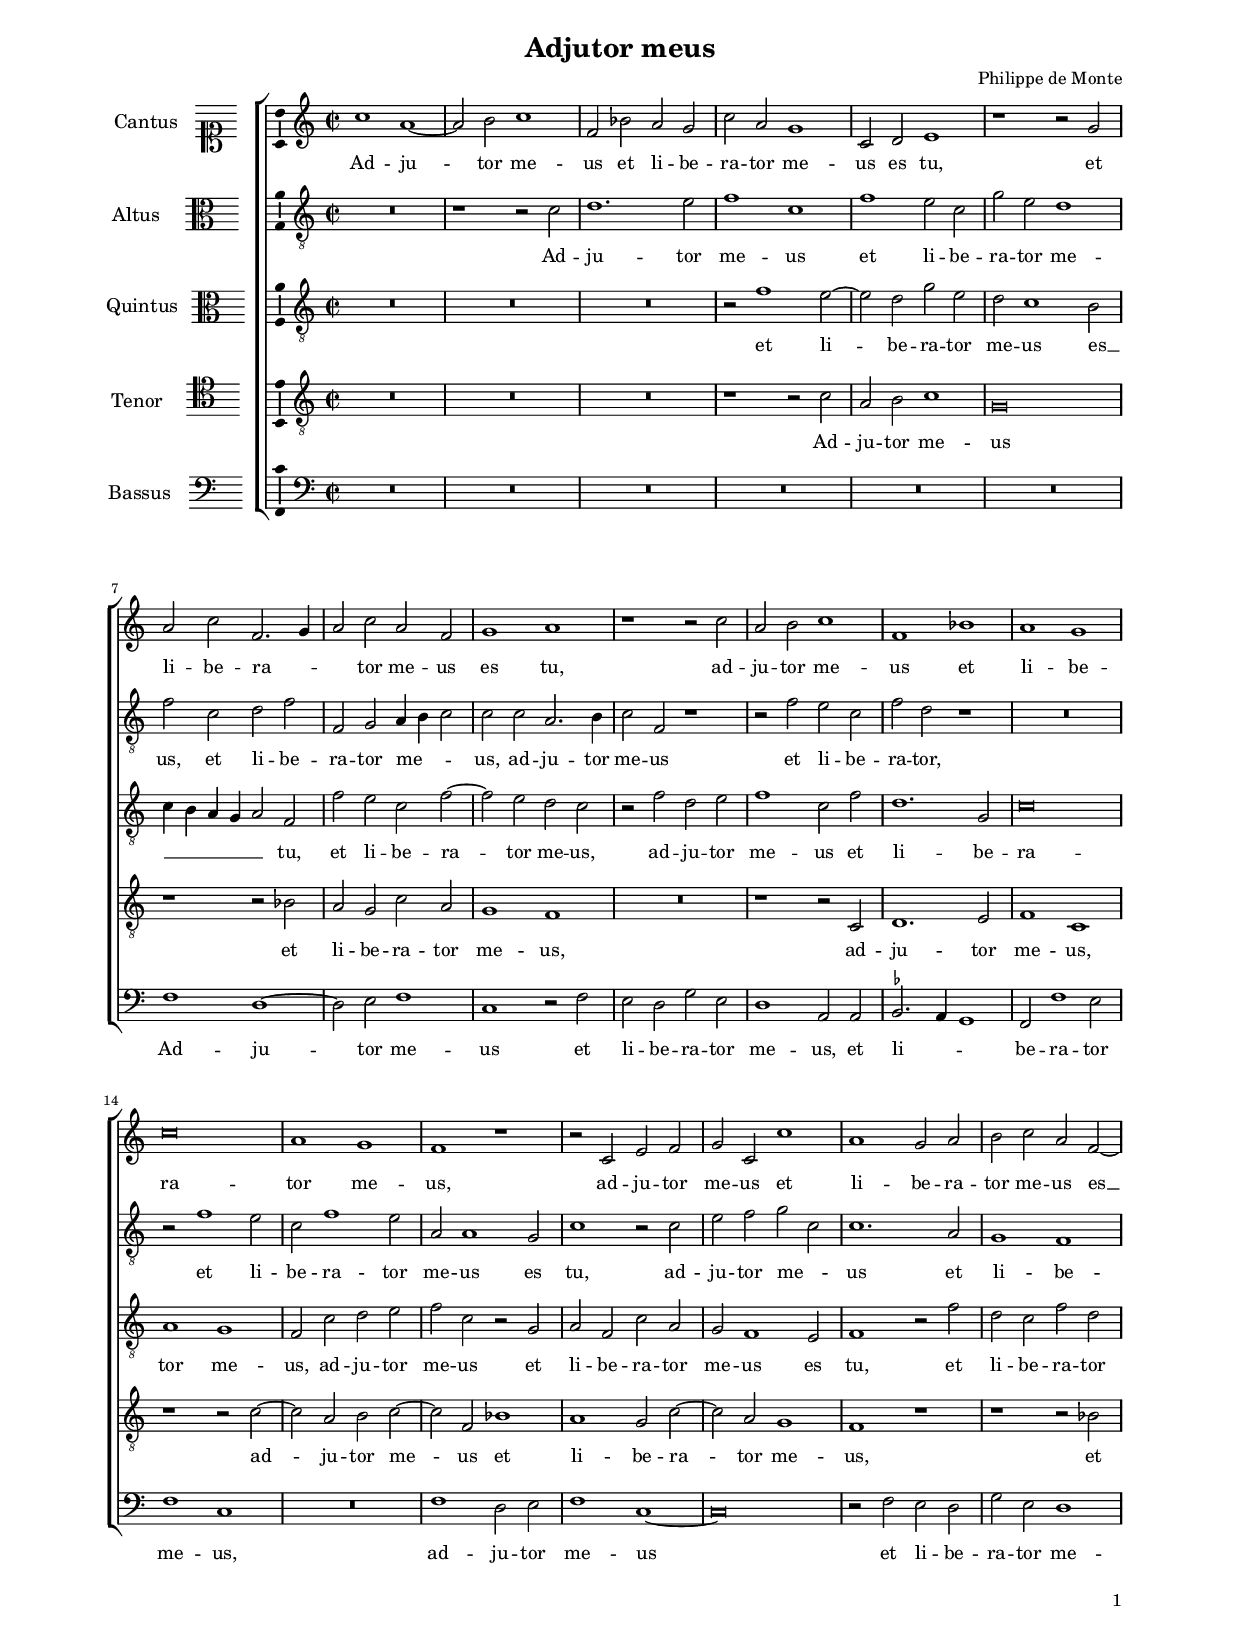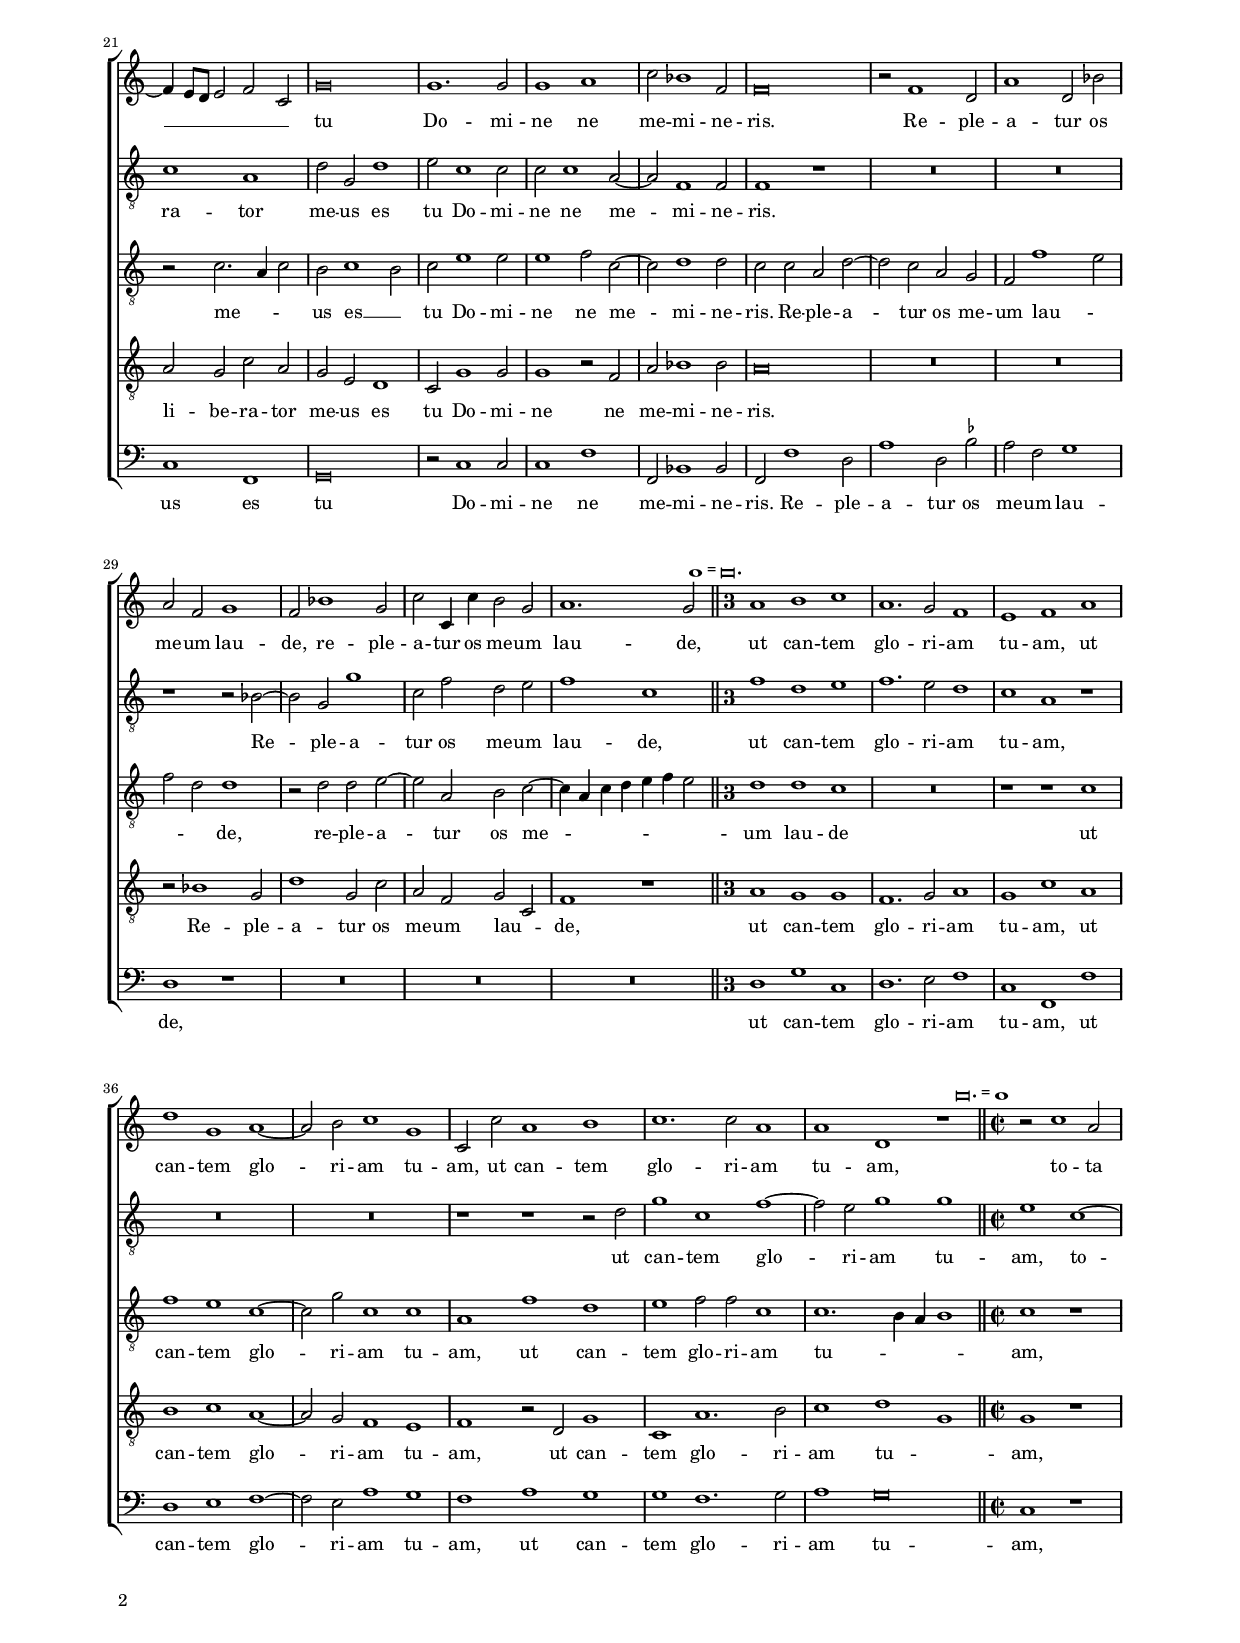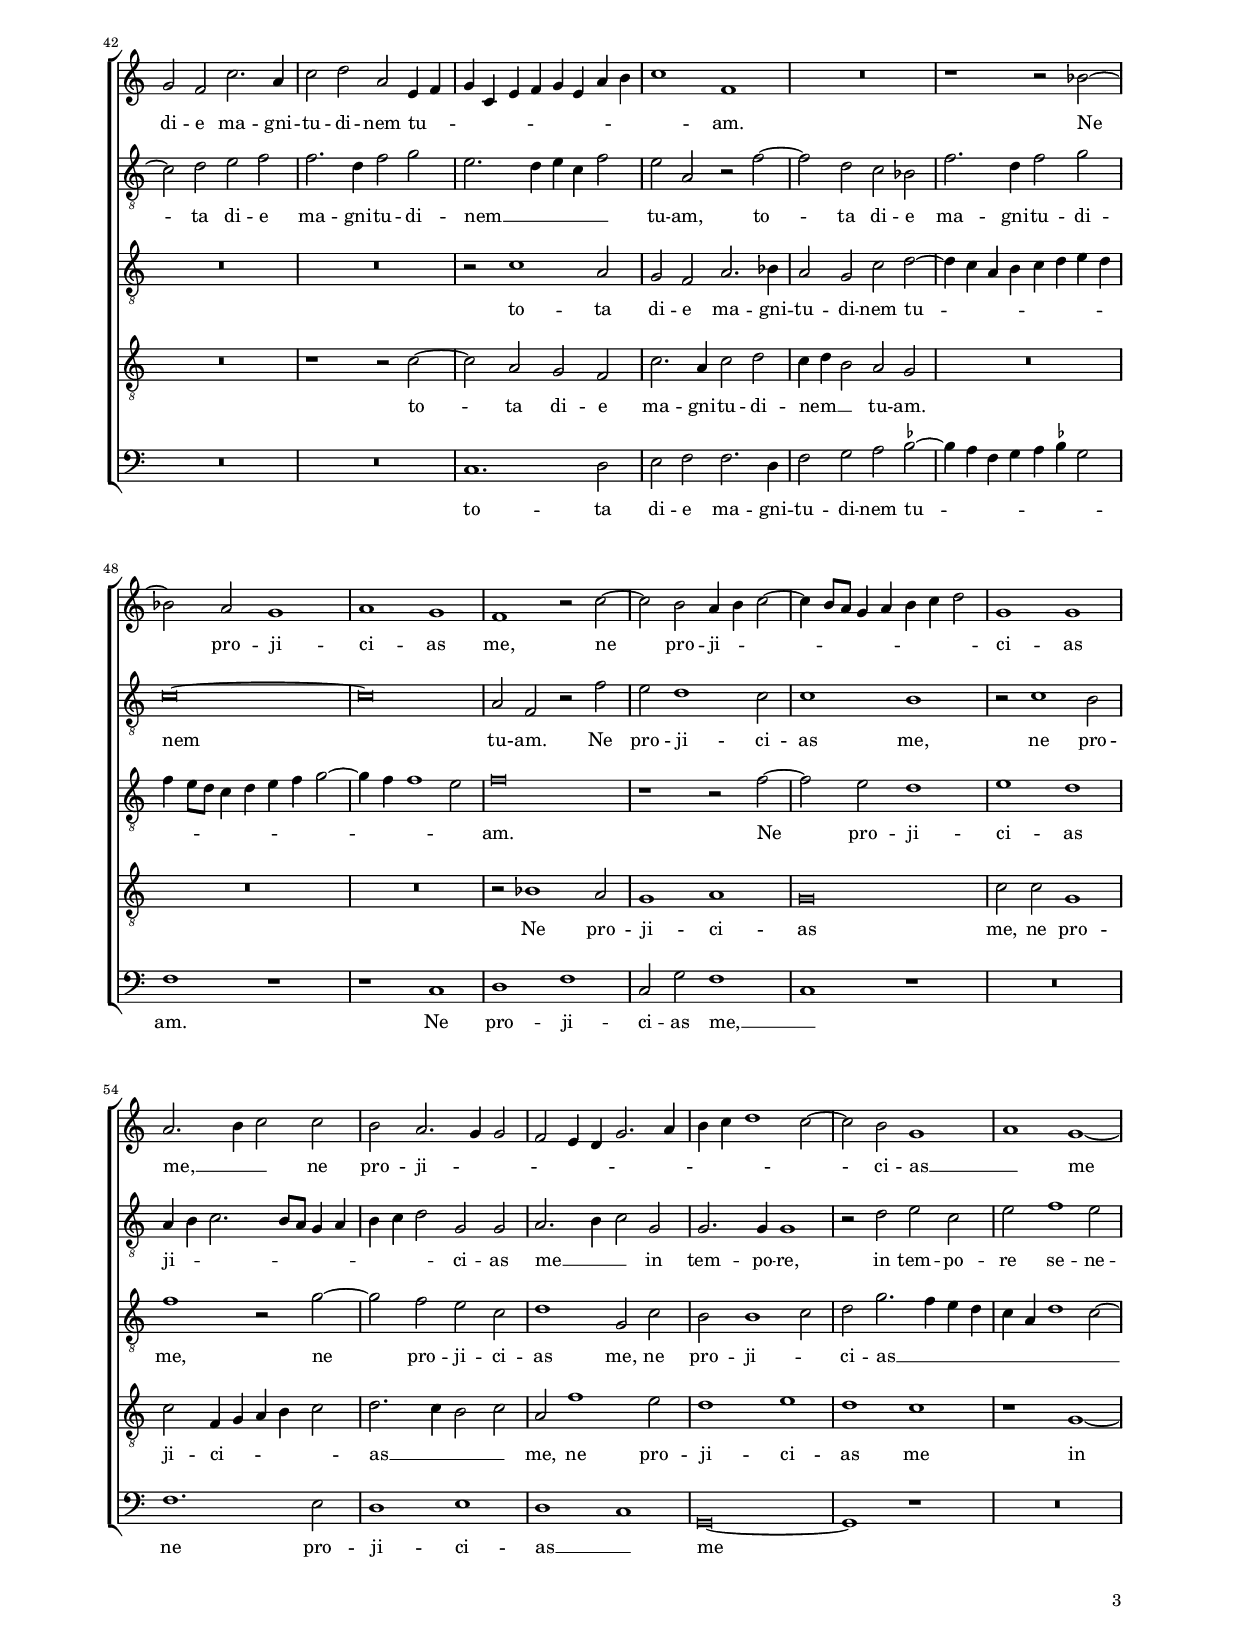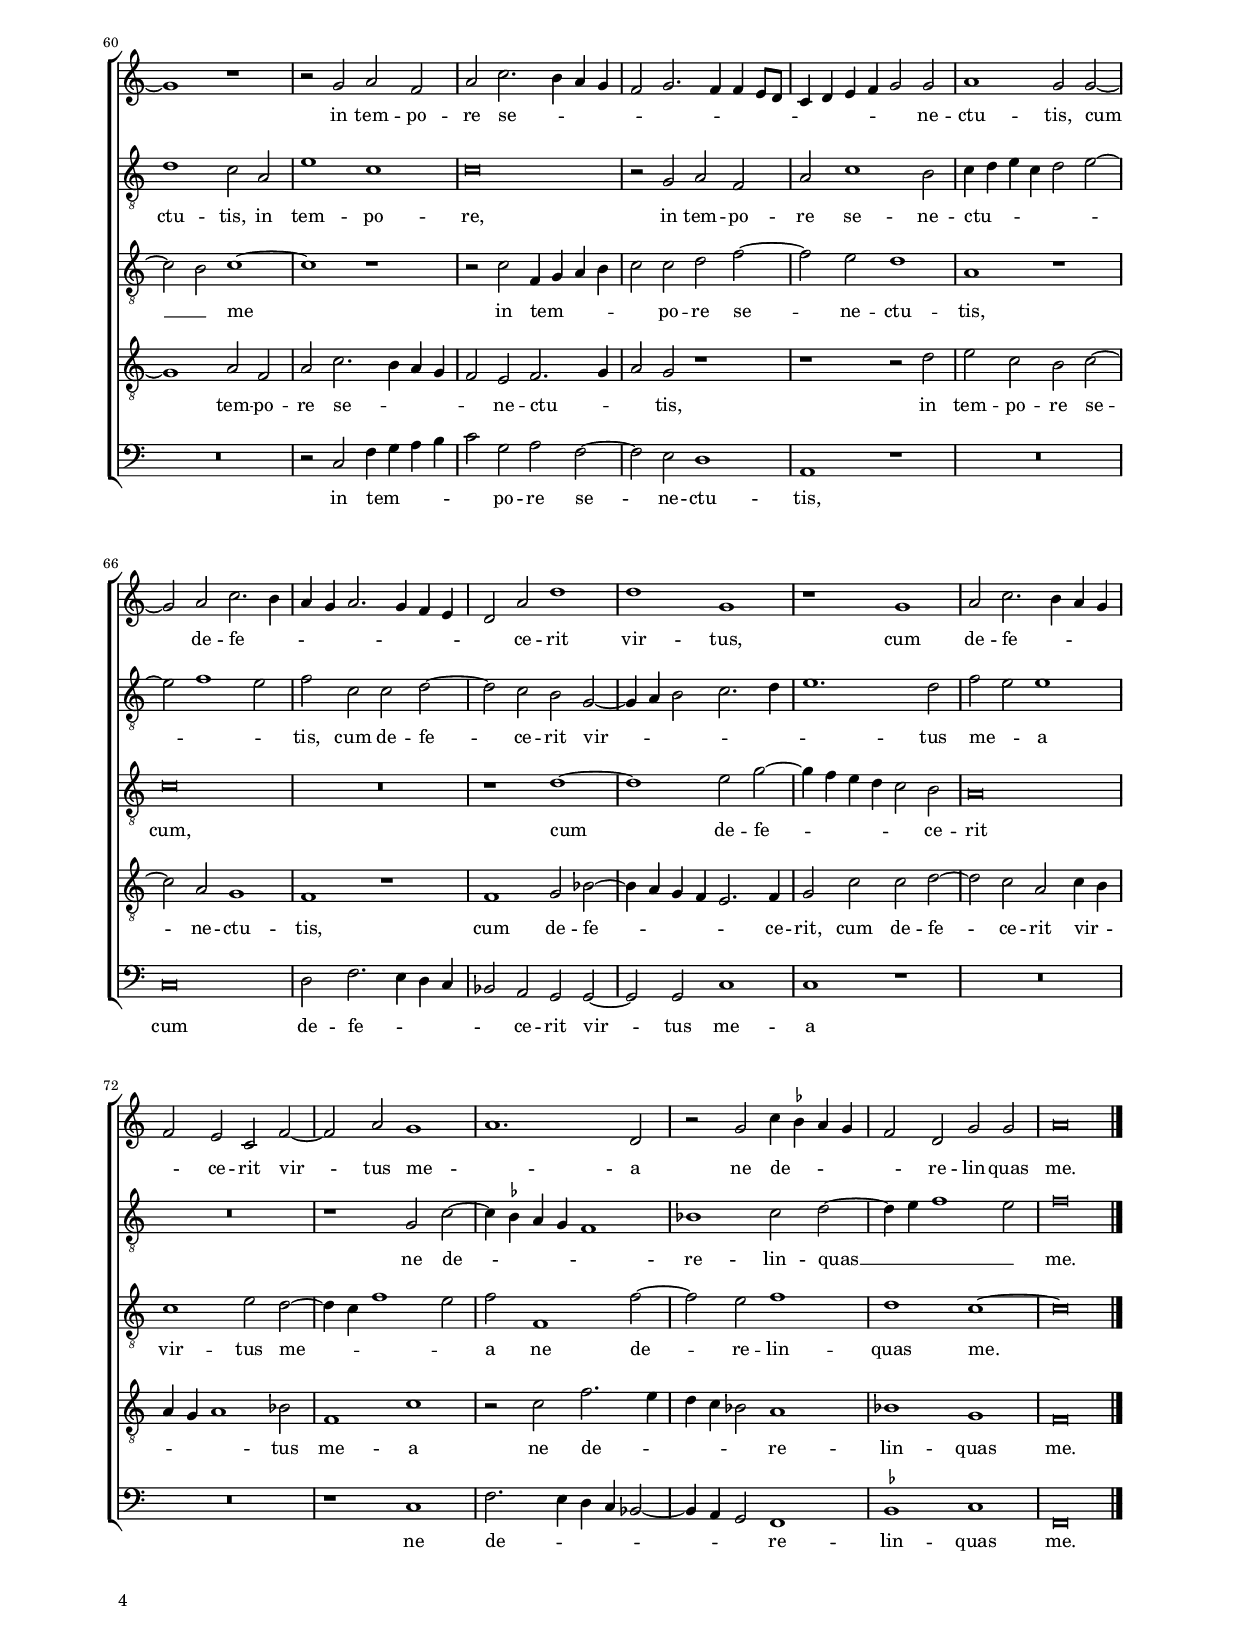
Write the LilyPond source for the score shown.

\header
{
  title="Adjutor meus"
  composer="Philippe de Monte"
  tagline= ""
}

\version "2.24.0"
\language deutsch
#(set-global-staff-size 15)
% #(set-default-paper-size "letter")
#(ly:set-option 'point-and-click #f)


\paper
	{
	top-margin = 1.8 \cm
	bottom-margin = 1.2 \cm
	left-margin = 2 \cm
	right-margin = 2 \cm
	ragged-bottom = ##f
	ragged-last-bottom = ##t
	print-page-number = ##f
	system-system-spacing = #'((basic-distance . 17) (minimum-distance . 14) (padding . 7) (strechability . 150))
	oddFooterMarkup=\markup   \fill-line { "" \fromproperty #'page:page-number-string }
	evenFooterMarkup=\markup  \fill-line { \fromproperty #'page:page-number-string "" }
	last-bottom-spacing = #'((basic-distance . 12) (minimum-distance . 7) (padding . 4))
	systems-per-page = 3
    page-count = 4
%	min-systems-per-page = 3
%	print-all-headers = ##t
%	print-first-page-number = ##t
%	first-page-number = 1
	}

	
global = {
	\key c \major
	\time 2/2 \set Score.measureLength = #(ly:make-moment 2/1)
    \set Score.tempoHideNote = ##t
    \tempo 2 = 90
    \skip 1*2*32
    \bar "||"
    \time 3/1 \once \override Score.TimeSignature.style = #'single-digit
    \override Score.SpacingSpanner.base-shortest-duration = #(ly:make-moment 1/1)
    \mark \markup { \fontsize #-3 \override #'(style . baroque) { \note  {1} #1 = \note {\breve.} #1 } }
    \tempo 1 = 135
    \skip 1*3*8 \bar "||"
    \time 2/2 \set Score.measureLength = #(ly:make-moment 2/1) 
    \override Score.SpacingSpanner.base-shortest-duration = #(ly:make-moment 1/2)
    \tempo 2 = 90
    \mark \markup { \fontsize #-3 \override #'(style . baroque) { \note  {\breve.} #1 = \note {1} #1 } }
    \skip 1*2*37 \bar "|."
	}

	ficta = { \once \set suggestAccidentals = ##t }

	forget = #(define-music-function (music) (ly:music?) #{
		\accidentalStyle forget
		$music
		\accidentalStyle default
		#})



incipitcantus = \markup { \score {
	{
	\set Staff.instrumentName = \markup { \fontsize #1 "Cantus" }
	\key c \major
	\clef soprano
	s4 \bar ""
	}
	\layout  {
	raggedright = ##t
	indent = 1.6 \cm
	line-width = 2.5\cm
	\context { \Staff \remove Time_signature_engraver }
	\override Staff.Clef.Y-extent = #'(0 . 0)
	}} \hspace #1 }

      
incipitaltus = \markup { \score {
	{
	\set Staff.instrumentName = \markup { \fontsize #1 "Altus" }
	\key c \major
	\clef alto
	s4 \bar ""
	}
	\layout  {
	raggedright = ##t
	indent = 1.6 \cm
	line-width = 2.5\cm
	\context { \Staff \remove Time_signature_engraver }
	\override Staff.Clef.Y-extent = #'(0 . 0)
	}} \hspace #1 }

     
incipitquintus = \markup { \score {
	{
	\set Staff.instrumentName = \markup { \fontsize #1 "Quintus" }
	\key c \major
	\clef alto
	s4 \bar ""
	}
	\layout  {
	raggedright = ##t
	indent = 1.6 \cm
	line-width = 2.5\cm
	\context { \Staff \remove Time_signature_engraver }
	\override Staff.Clef.Y-extent = #'(0 . 0)
	}} \hspace #1 }
      

incipittenor = \markup { \score {
	{
	\set Staff.instrumentName = \markup { \fontsize #1 "Tenor" }
	\key c \major
	\clef tenor
	s4 \bar ""
	}
	\layout  {
	raggedright = ##t
	indent = 1.6 \cm
	line-width = 2.5\cm
	\context { \Staff \remove Time_signature_engraver }
	\override Staff.Clef.Y-extent = #'(0 . 0)
	}} \hspace #1 }
      
      
incipitbassus = \markup { \score {
	{
	\set Staff.instrumentName = \markup { \fontsize #1 "Bassus" }
	\key c \major
	\clef bass
	s4 \bar ""
	}
	\layout  {
	raggedright = ##t
	indent = 1.6 \cm
	line-width = 2.5\cm
	\context { \Staff \remove Time_signature_engraver }
	\override Staff.Clef.Y-extent = #'(0 . 0)
	}} \hspace #1 }


cantus =  \relative c''
	{
	c1 a~
	a2 h c1
	f,2 b a g
	c2 a g1
%5
	c,2 d e1 |
	r1 r2 g
	a2 c f,2. g4
	a2 c a f
	g1 a
%10
	r1 r2 c |
	a2 h c1
	f,1 b
	a1 g
	c\breve
%15
	a1 g |
	f1 r
	r2 c e f
	g2 c, c'1
	a1 g2 a
%20
	h2 c a f~ |
	f4 e8 d e2 f c
	g'\breve
	g1. g2
	g1 a
%25
	c2 b1 f2 |
	f\breve
	r2 f1 d2
	a'1 d,2 b'
	a2 f g1
%30
	f2 b1 g2 |
	c2 c,4 c' h2 g
	a1. g2
% Triple time
	a1 h c
	a1. g2 f1
%35
	e1 f a |
	d1 g, a~
	a2 h c1 g
	c,2 c' a1 h
	c1. c2 a1
%40
	a1 d, r |
% End of triple time
	r2 c'1 a2
	g2 f c'2. a4
	c2 d a e4 f
	g4 c, e f g e a h
%45
	c1 f, |
	R\breve
	r1 r2 b~
	b2 a g1
	a1 g
%50
	f1 r2 c'~ |
	c2 h a4 h c2~
	c4 h8 a g4 a h c d2
	g,1 g
	a2. h4 c2 c
%55
	h2 a2. g4 g2 |
	f2 e4 d g2. a4
	h4 c d1 c2~
	c2 h g1
	a1 g~
%60
	g1 r |
	r2 g a f
	a2 c2. h4 a g
	f2 g2. f4 f e8 d
	c4 d e f g2 g
%65
	a1 g2 g~ |
	g2 a c2. h4
	a4 g a2. g4 f e
	d2 a' d1
	d1 g,
%70
	r1 g |
	a2 c2. h4 a g
	f2 e c f~
	f2 a g1
	a1. d,2
%75
	r2 g c4 \ficta b a g |
	f2 d g g
	a\breve |
	}


altus =  \relative c'
	{
	R\breve
	r1 r2 c
	d1. e2
	f1 c
%5
	f1 e2 c |
	g'2 e d1
	f2 c d f
	f,2 g a4 h c2
	c2 c a2. h4
%10
	c2 f, r1 |
	r2 f' e c
	f2 d r1
	R\breve
	r2 f1 e2
%15
	c2 f1 e2 |
	a,2 a1 g2
	c1 r2 c
	e2 f g c,
	c1. a2
%20
	g1 f |
	c'1 a
	d2 g, d'1
	e2 c1 c2
	c2 c1 a2~
%25
	a2 f1 f2 |
	f1 r
	R\breve
	R\breve
	r1 r2 b~
%30
	b2 g g'1 |
	c,2 f d e
	f1 c
% Triple time
	f1 d e
	f1. e2 d1
%35
	c1 a r |
	R\breve.
	R\breve.
	r1 r r2 d
	g1 c, f~
%40
	f2 e g1 g |
% End of triple time
	e1 c~
	c2 d e f
	f2. d4 f2 g
	e2. d4 e c f2
%45
	e2 a, r f'~ |
	f2 d c b
	f'2. d4 f2 g
	c,\breve~
	c\breve
%50
	a2 f r f' |
	e2 d1 c2
	c1 h
	r2 c1 h2
	a4 h c2. h8 a g4 a
%55
	h4 c d2 g, g |
	a2. h4 c2 g
	g2. g4 g1
	r2 d' e c
	e2 f1 e2
%60
	d1 c2 a |
	e'1 c
	c\breve
	r2 g a f
	a2 c1 h2
%65
	c4 d e c d2 e~ |
	e2 f1 e2
	f2 c c d~
	d2 c h g~
	g4 a h2 c2. d4
%70
	e1. d2 |
	f2 e e1
	R\breve
	r1 g,2 c~
	c4 \ficta b a g f1
%75
	b1 c2 d~ |
	d4 e f1 e2
	f\breve |
	}


quintus =  \relative c'
	{
	R\breve
	R\breve
	R\breve
	r2 f1 e2~
%5
	e2 d g e |
	d2 c1 h2
	c4 h a g a2 f
	f'2 e c f~
	f2 e d c
%10
	r2 f d e |
	f1 c2 f
	d1. g,2
	c\breve
	a1 g
%15
	f2 c' d e |
	f2 c r g
	a2 f c' a
	g2 f1 e2
	f1 r2 f'
%20
	d2 c f d |
	r2 c2. a4 c2
	h2 c1 h2
	c2 e1 e2
	e1 f2 c~
%25
	c2 d1 d2 |
	c2 c a d~
	d2 c a g
	f2 f'1 e2
	f2 d d1
%30
	r2 d d e~ |
	e2 a, h c~
	c4 a c d e f e2
% Triple time
	d1 d c
	R\breve.
%35
	r1 r c |
	f1 e c~
	c2 g' c,1 c
	a1 f' d
	e1 f2 f c1
%40
	c1. h4 a h1 |
% End of triple time
	c1 r
	R\breve
	R\breve
	r2 c1 a2
%45
	g2 f a2. b4 |
	a2 g c d~
	d4 c a h c d e d
	f4 e8 d c4 d e f g2~
	g4 f f1 e2
%50
	f\breve |
	r1 r2 f~
	f2 e d1
	e1 d
	f1 r2 g~
%55
	g2 f e c |
	d1 g,2 c
	h2 h1 c2
	d2 g2. f4 e d
	c4 a d1 c2~
%60
	c2 h c1~ |
	c1 r
	r2 c f,4 g a h
	c2 c d f~
	f2 e d1
%65
	a1 r |
	c\breve
	R\breve
	r1 d~
	d1 e2 g~
%70
	g4 f e d c2 h |
	a\breve
	c1 e2 d~
	d4 c f1 e2
	f2 f,1 f'2~
%75
	f2 e f1 |
	d c~
	c\breve |
	}


tenor  =  \relative c'
	{
	R\breve
	R\breve
	R\breve
	r1 r2 c
%5
	a2 h c1 |
	g\breve
	r1 r2 b
	a2 g c a
	g1 f
%10
	R\breve |
	r1 r2 c
	d1. e2
	f1 c
	r1 r2 c'~
%15
	c2 a h c~ |
	c2 f, b1
	a1 g2 c~
	c2 a g1
	f1 r
%20
	r1 r2 b |
	a2 g c a
	g2 e d1
	c2 g'1 g2
	g1 r2 f
%25
	a2 b1 b2 |
	a\breve
	R\breve
	R\breve
	r2 b1 g2
%30
	d'1 g,2 c |
	a2 f g c,
	f1 r
% Triple time
	a1 g g
	f1. g2 a1
%35
	g1 c a |
	h1 c a~
	a2 g f1 e
	f1 r2 d g1
	c,1 a'1. h2
%40
	c1 d g, |
% End of triple time
	g1 r
	R\breve
	r1 r2 c~
	c2 a g f
%45
	c'2. a4 c2 d |
	c4 d h2 a g
	R\breve
	R\breve
	R\breve
%50
	r2 b1 a2 |
	g1 a
	g\breve
	c2 c g1
	c2 f,4 g a h c2
%55
	d2. c4 h2 c |
	a2 f'1 e2
	d1 e
	d1 c
	r1 g~
%60
	g1 a2 f |
	a2 c2. h4 a g
	f2 e f2. g4
	a2 g r1
	r1 r2 d'
%65
	e2 c h c~ |
	c2 a g1
	f1 r
	f1 g2 b~
	b4 a g f e2. f4
%70
	g2 c c d~ |
	d2 c a c4 h
	a4 g a1 b2
	f1 c'
	r2 c f2. e4
%75
	d4 c b2 a1 |
	b1 g
	f\breve |
	}


bassus  =  \relative c
	{
	R\breve
	R\breve
	R\breve
	R\breve
%5
	R\breve |
	R\breve
	f1 d~
	d2 e f1
	c1 r2 f
%10
	e2 d g e |
	d1 a2 a
	\ficta b2. a4 g1
	f2 f'1 e2
	f1 c
%15
	R\breve |
	f1 d2 e
	f1 c~
	c\breve
	r2 f e d
%20
	g2 e d1 |
	c1 f,
	g\breve
	r2 c1 c2
	c1 f
%25
	f,2 b1 b2 |
	f2 f'1 d2
	a'1 d,2 \ficta b'
	a2 f g1
	d1 r
%30
	R\breve |
	R\breve
	R\breve
% Triple time
	d1 g c,
    d1. e2 f1
%35
	c1 f, f' |
	d1 e f~
	f2 e a1 g
	f1 a g
	g1 f1. g2
%40
	a1 g\breve |
% End of triple time
	c,1 r
	R\breve
	R\breve
%45
	c1. d2 |
	e2 f f2. d4
	f2 g a \ficta b~
	\ficta b4 a f g a \ficta b! g2
	f1 r
%50
	r1 c |
	d1 f
	c2 g' f1
	c1 r
	R\breve
%55
	f1. e2 |
	d1 e
	d1 c
	g\breve~
	g1 r
%60
	R\breve |
	R\breve
	r2 c f4 g a h
	c2 g a f~
	f2 e d1
%65
	a1 r |
	R\breve
	c\breve
	d2 f2. e4 d c
	b2 a g g~
%70
	g2 g c1 |
	c1 r
	R\breve
	R\breve
	r1 c
%75
	f2. e4 d c b2~ |
	b4 a g2 f1
	\ficta b1 c
	f,\breve |
	}


lyricscantus = \lyricmode {
	Ad -- ju -- tor me -- us et li -- be -- ra -- tor me -- us es tu,
    et li -- be -- ra -- _ _ tor me -- us es tu,
    ad -- ju -- tor me -- us et li -- be -- ra -- tor me -- us,
    ad -- ju -- tor me -- us et li -- be -- ra -- tor me -- us es __ _ _ _ _ _ tu
    Do -- mi -- ne ne me -- mi -- ne -- ris.
    Re -- ple -- a -- tur os me -- um lau -- de,
    re -- ple -- a -- tur os me -- um lau -- de,
    ut can -- tem glo -- ri -- am tu -- am,
    ut can -- tem glo -- ri -- am tu -- am,
    ut can -- tem glo -- ri -- am tu -- am,
    to -- ta di -- e ma -- gni -- tu -- di -- nem tu -- _ _ _ _ _ _ _ _ _ _ am.
    Ne pro -- ji -- ci -- as me,
    ne pro -- ji -- _ _ _ _ _ _ _ _ _ ci -- as me, __ _ _
    ne pro -- ji -- _ _ _ _ _ _ _ _ _ _ _ ci -- as __ _ me
    in tem -- po -- re se -- _ _ _ _ _ _ _ _ _ _ _ _ _ _ ne -- ctu -- tis,
    cum de -- fe -- _ _ _ _ _ _ _ _ ce -- rit vir -- tus,
    cum de -- fe -- _ _ _ _ ce -- rit vir -- tus me -- _ a
    ne de -- _ _ _ _ re -- lin -- quas me.
	}


lyricsaltus = \lyricmode {
	Ad -- ju -- tor me -- us et li -- be -- ra -- tor me -- us,
    et li -- be -- ra -- tor me -- _ _ us,
    ad -- ju -- tor me -- us et li -- be -- ra -- tor,
    et li -- be -- ra -- tor me -- us es tu,
    ad -- ju -- tor me -- _ us et li -- be -- ra -- tor me -- us es tu
    Do -- mi -- ne ne me -- mi -- ne -- ris.
    Re -- ple -- a -- tur os me -- um lau -- de,
    ut can -- tem glo -- ri -- am tu -- am,
    ut can -- tem glo -- ri -- am tu -- am,
    to -- ta di -- e ma -- gni -- tu -- di -- nem __ _ _ _ _ tu -- am,
    to -- ta di -- e ma -- gni -- tu -- di -- nem tu -- am.
    Ne pro -- ji -- ci -- as me,
    ne pro -- ji -- _ _ _ _ _ _ _ _ _ ci -- as me __ _ _ 
    in tem -- po -- re,
    in tem -- po -- re se -- ne -- ctu -- tis,
    in tem -- po -- re,
    in tem -- po -- re se -- ne -- ctu -- _ _ _ _ _ _ _ tis,
    cum de -- fe -- ce -- rit vir -- _ _ _ _ _ tus me -- _ a
    ne de -- _ _ _ _ re -- lin -- quas __ _ _ _ me.
	}


lyricsquintus = \lyricmode {
	et li -- be -- ra -- tor me -- us es __ _ _ _ _ _ tu,
    et li -- be -- ra -- tor me -- us,
    ad -- ju -- tor me -- us et li -- be -- ra -- tor me -- us,
    ad -- ju -- tor me -- us et li -- be -- ra -- tor me -- us es tu,
    et li -- be -- ra -- tor me -- _ _ us es __ _ tu
    Do -- mi -- ne ne me -- mi -- ne -- ris.
    Re -- ple -- a -- tur os me -- um lau -- _ _ _ de,
    re -- ple -- a -- tur os me -- _ _ _ _ _ _ um lau -- de
    ut can -- tem glo -- ri -- am tu -- am,
    ut can -- tem glo -- ri -- am tu -- _ _ _ am,
    to -- ta di -- e ma -- gni -- tu -- di -- nem tu -- _ _ _ _ _ _ _ _ _ _ _ _ _ _ _ _ _ _ am.
    Ne pro -- ji -- ci -- as me,
    ne pro -- ji -- ci -- as me,
    ne pro -- ji -- _ ci -- as __ _ _ _ _ _ _ _ _ me
    in tem -- _ _ _ _ po -- re se -- ne -- ctu -- tis,
    cum,
    cum de -- fe -- _ _ _ _ ce -- rit vir -- tus me -- _ _ _ a
    ne de -- re -- lin -- quas me.
	}


lyricstenor = \lyricmode {
	Ad -- ju -- tor me -- us et li -- be -- ra -- tor me -- us,
    ad -- ju -- tor me -- us,
    ad -- ju -- tor me -- us et li -- be -- ra -- tor me -- us,
    et li -- be -- ra -- tor me -- us es tu
    Do -- mi -- ne ne me -- mi -- ne -- ris.
    Re -- ple -- a -- tur os me -- um lau -- _ de,
    ut can -- tem glo -- ri -- am tu -- am,
    ut can -- tem glo -- ri -- am tu -- am,
    ut can -- tem glo -- ri -- am tu -- _ am,
    to -- ta di -- e ma -- gni -- tu -- di -- nem __ _ _ tu -- am.
    Ne pro -- ji -- ci -- as me,
    ne pro -- ji -- ci -- _ _ _ _ as __ _ _ _ me,
    ne pro -- ji -- ci -- as me
    in tem -- po -- re se -- _ _ _ _ ne -- ctu -- _ _ tis,
    in tem -- po -- re se -- ne -- ctu -- tis,
    cum de -- fe -- _ _ _ _ ce -- rit,
    cum de -- fe -- ce -- rit vir -- _ _ _ _ tus me -- a
    ne de -- _ _ _ _ re -- lin -- quas me.
	}


lyricsbassus = \lyricmode {
	Ad -- ju -- tor me -- us et li -- be -- ra -- tor me -- us,
    et li -- _ _ be -- ra -- tor me -- us,
    ad -- ju -- tor me -- us et li -- be -- ra -- tor me -- us es tu
    Do -- mi -- ne ne me -- mi -- ne -- ris.
    Re -- ple -- a -- tur os me -- um lau -- de,
    ut can -- tem glo -- ri -- am tu -- am,
    ut can -- tem glo -- ri -- am tu -- am,
    ut can -- tem glo -- ri -- am tu -- am,
    to -- ta di -- e ma -- gni -- tu -- di -- nem tu -- _ _ _ _ _ _ am.
    Ne pro -- ji -- ci -- as me, __ _
    ne pro -- ji -- ci -- as __ _ me
    in tem -- _ _ _ _ po -- re se -- ne -- ctu -- tis,
    cum de -- fe -- _ _ _ _ ce -- rit vir -- tus me -- a
    ne de -- _ _ _ _ _ _ re -- lin -- quas me.
	}


\score
{  
	% \transpose {
	\new ChoirStaff \with { \override StaffGrouper.staff-staff-spacing.basic-distance = #12 }
	<<

	\new Staff << \global
	\new Voice="v1" {
		\set Staff.instrumentName=\incipitcantus
%		\set Staff.instrumentName= "S"
		\set Staff.midiInstrument = "reed organ"
		\clef violin
		\cantus }
	\new Lyrics \lyricsto "v1" {\lyricscantus }
	>>


	\new Staff << \global
	\new Voice="v2" {
		\set Staff.instrumentName=\incipitaltus
%		\set Staff.instrumentName= "A"
		\set Staff.midiInstrument = "reed organ"
        \clef "G_8"
		\altus}
	\new Lyrics \lyricsto "v2" {\lyricsaltus }
	>>


	\new Staff << \global
	\new Voice="v5" {
		\set Staff.instrumentName=\incipitquintus
%		\set Staff.instrumentName= "Q"
		\set Staff.midiInstrument = "reed organ"
		\clef "G_8"
		\quintus}
	\new Lyrics \lyricsto "v5" {\lyricsquintus }
	>>
    

	\new Staff << \global
	\new Voice="v3" {
		\set Staff.instrumentName=\incipittenor
%		\set Staff.instrumentName= "T"
		\set Staff.midiInstrument = "reed organ"
		\clef "G_8"
		\tenor }
	\new Lyrics \lyricsto "v3" {\lyricstenor }
	>>


	\new Staff << \global
	\new Voice="v4" {
		\set Staff.instrumentName=\incipitbassus
%		\set Staff.instrumentName= "B"
		\set Staff.midiInstrument = "reed organ"
		\clef bass 
		\bassus }
	\new Lyrics \lyricsto "v4" {\lyricsbassus}
	>>

	>>
	% } % transpose

	\layout
	{
	indent = 2.5\cm
	\context { \Lyrics \override VerticalAxisGroup.nonstaff-relatedstaff-spacing.padding = #1.4 }
%	\context { \Lyrics \override LyricText.font-size = #1 }
	\context { \Staff \override TimeSignature.break-visibility = #end-of-line-invisible }
	\context { \Staff \consists Ambitus_engraver }
	\context { \Score \override BarNumber.padding = #2 }
	\context { \Voice \override NoteHead.style = #'baroque }
	}

\midi
	{
    	
	}

}


% EOF
